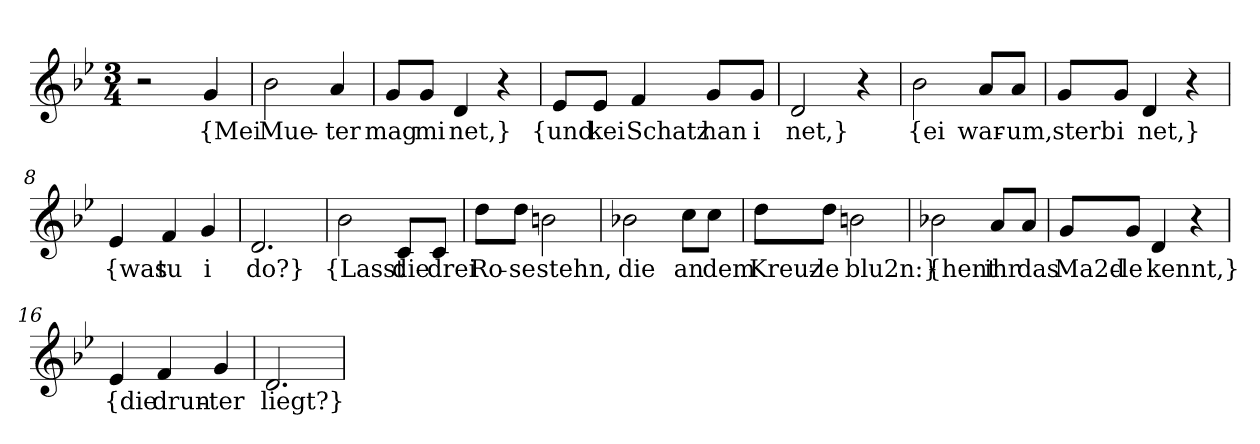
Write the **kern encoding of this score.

**kern	**text
*part1	*part1
*staff1	*staff1
*clefG2	*
*k[b-e-]	*
*M3/4	*
=1	=1
2r	.
!	!LO:LY:b
4g/	{Mei
=2	=2
!	!LO:LY:b
2b-\	Mue-
!	!LO:LY:b
4a/	-ter
=3	=3
!	!LO:LY:b
8g/L	mag
!	!LO:LY:b
8g/J	mi
!	!LO:LY:b
4d/	net,}
4r	.
=4	=4
!	!LO:LY:b
8e-/L	{und
!	!LO:LY:b
8e-/J	kei
!	!LO:LY:b
4f/	Schatz
!	!LO:LY:b
8g/L	han
!	!LO:LY:b
8g/J	i
=5	=5
!	!LO:LY:b
2d/	net,}
4r	.
=6	=6
!	!LO:LY:b
2b-\	{ei
!	!LO:LY:b
8a/L	war-
!	!LO:LY:b
8a/J	-um,
=7	=7
!	!LO:LY:b
8g/L	sterb
!	!LO:LY:b
8g/J	i
!	!LO:LY:b
4d/	net,}
4r	.
=8	=8
!	!LO:LY:b
4e-/	{was
!	!LO:LY:b
4f/	tu
!	!LO:LY:b
4g/	i
!!LO:LB:g=z
=9	=9
!	!LO:LY:b
2.d/	do?}
=10	=10
!	!LO:LY:b
2b-\	{Lasst
!	!LO:LY:b
8c/L	die
!	!LO:LY:b
8c/J	drei
=11	=11
!	!LO:LY:b
8dd\L	Ro-
!	!LO:LY:b
8dd\J	-se
!	!LO:LY:b
2bn\	stehn,
=12	=12
!	!LO:LY:b
2b-X\	die
!	!LO:LY:b
8cc\L	an
!	!LO:LY:b
8cc\J	dem
=13	=13
!	!LO:LY:b
8dd\L	Kreuz-
!	!LO:LY:b
8dd\J	-le
!	!LO:LY:b
2bn\	blu2n:}
=14	=14
!	!LO:LY:b
2b-X\	{hent
!	!LO:LY:b
8a/L	ihr
!	!LO:LY:b
8a/J	das
=15	=15
!	!LO:LY:b
8g/L	Ma2d-
!	!LO:LY:b
8g/J	-le
!	!LO:LY:b
4d/	kennt,}
4r	.
!!LO:LB:g=z
=16	=16
!	!LO:LY:b
4e-/	{die
!	!LO:LY:b
4f/	drun-
!	!LO:LY:b
4g/	-ter
=17	=17
!	!LO:LY:b
2.d/	liegt?}
=	=
*-	*-
